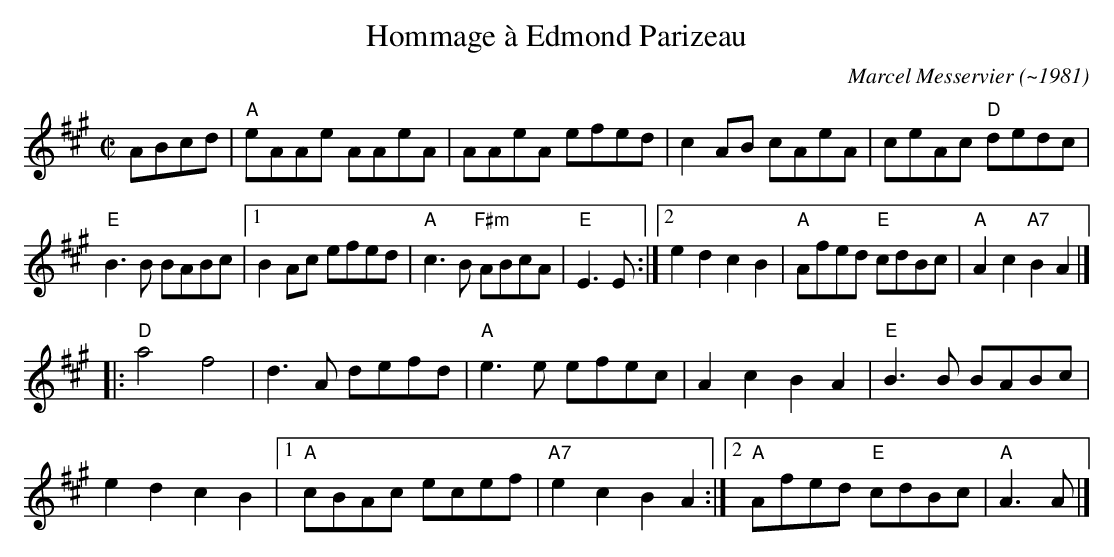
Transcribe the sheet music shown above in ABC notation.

X:1
T: Hommage \`a Edmond Parizeau
C: Marcel Messervier (~1981)
M: C|
L: 1/8
K: A
ABcd | "A"eAAe AAeA | AAeA efed | c2AB cAeA | ceAc "D"dedc |
"E"B3B BABc |1 B2Ac efed | "A" c3B "F#m"ABcA | "E"E3E :|\
[2 e2d2 c2B2 | "A"Afed "E"cdBc | "A"A2c2 "A7" B2 A2 |]
|: \
"D"a4 f4 | d3A defd | "A" e3e efec | A2c2 B2A2 | "E"B3B BABc |
e2d2 c2B2 |1 "A"cBAc ecef | "A7"e2c2 B2A2 :|[2 "A"Afed "E"cdBc | "A"A3A |]
